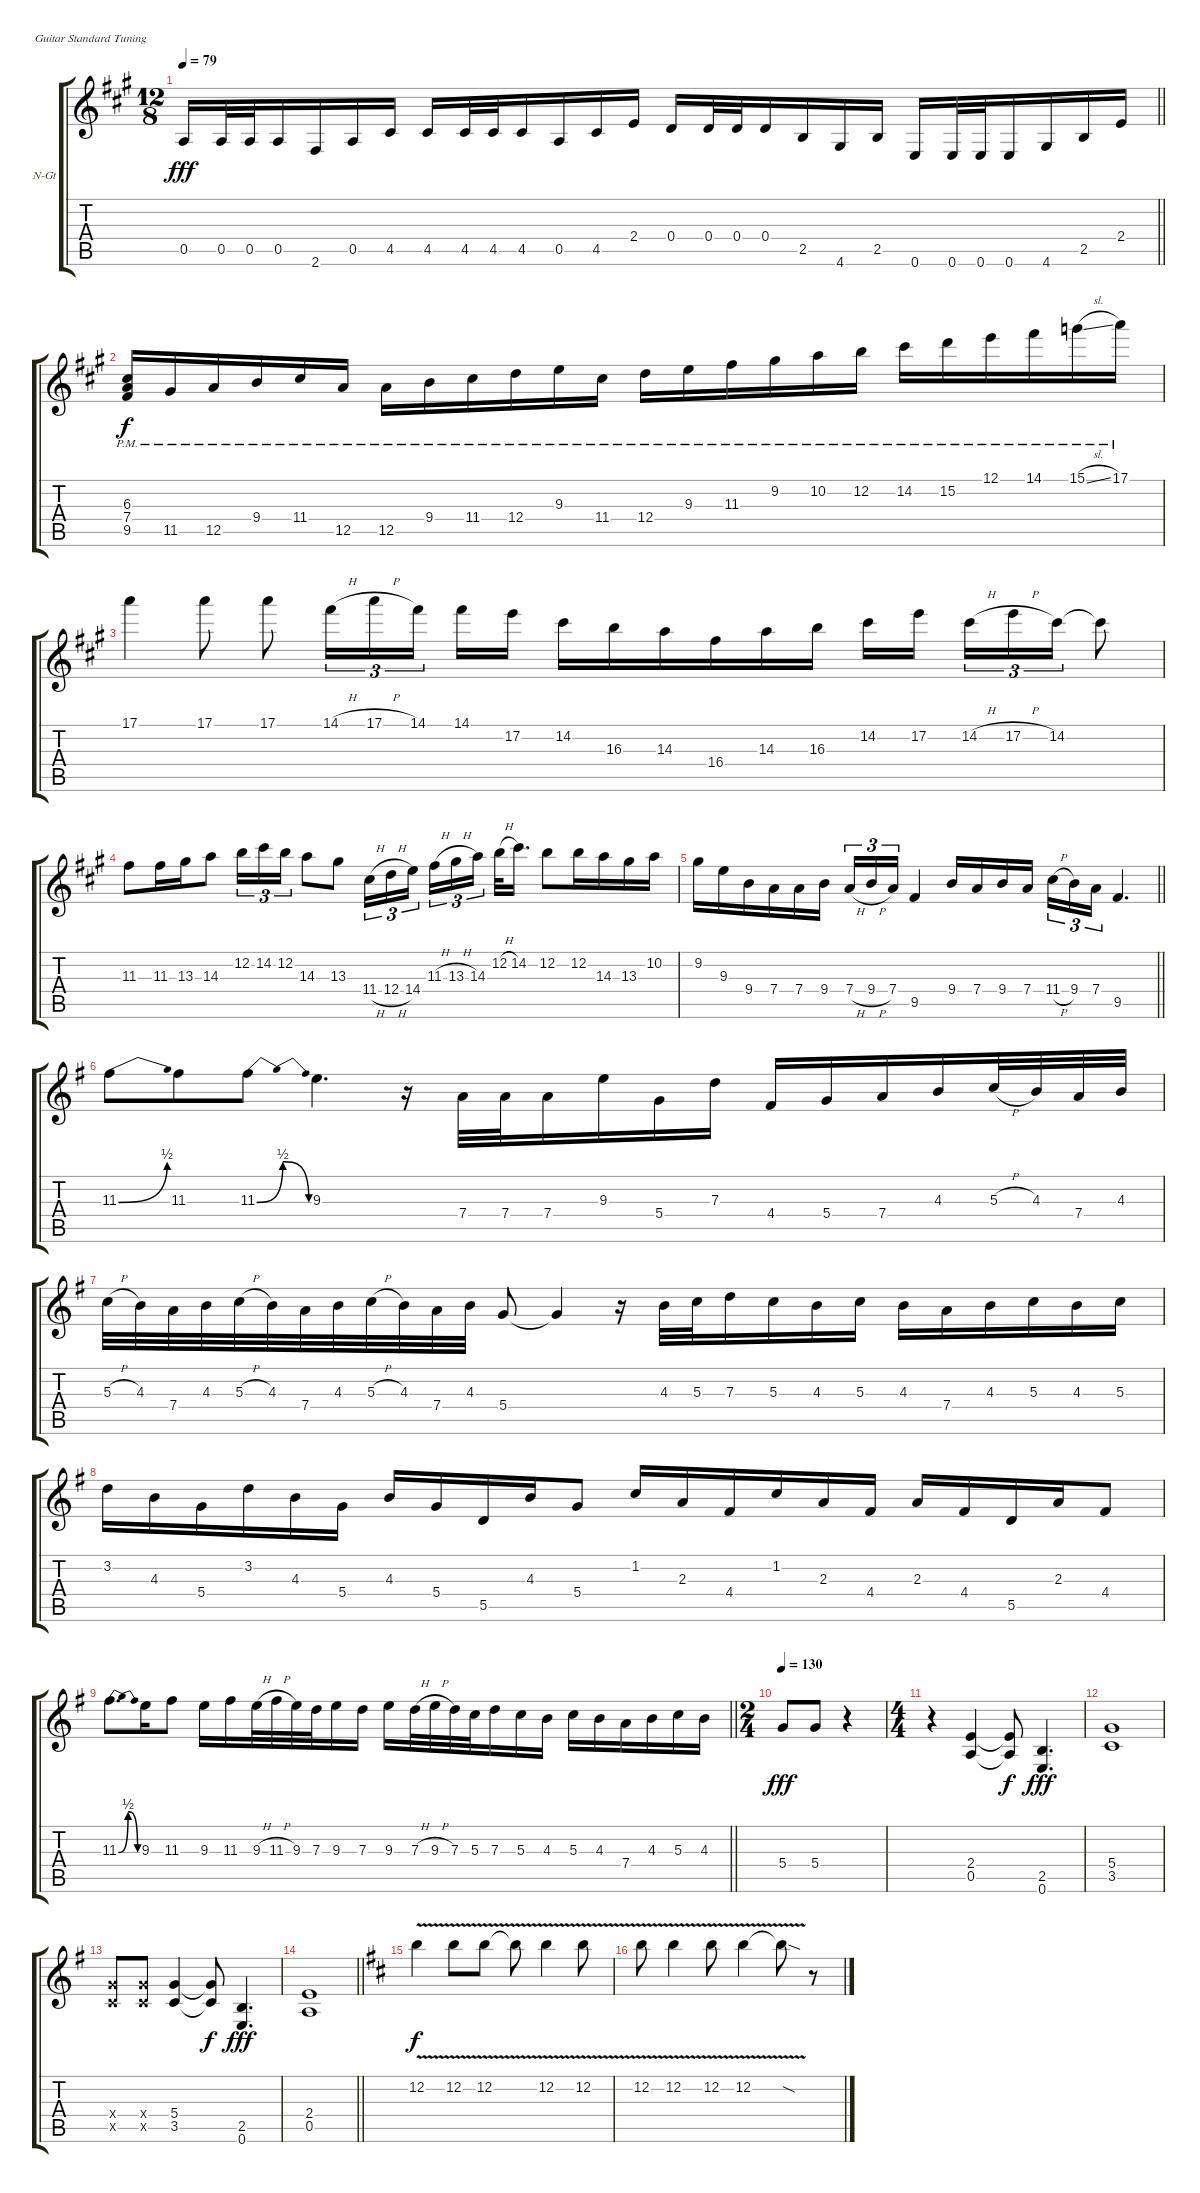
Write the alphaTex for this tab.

\bracketExtendMode groupsimilarinstruments
\firstSystemTrackNameOrientation horizontal
\otherSystemsTrackNameOrientation horizontal
\track ("Rodrigo" "N-Gt") {instrument acousticguitarnylon}
\staff {score tabs}
\tuning (E4 B3 G3 D3 A2 E2)
\ts (12 8)
\tempo 79
\clef g2
\barLineRight lightlight
\ks f#minor
0.5.16{dy fff} 0.5.32 0.5.32 0.5.16 2.6.16 0.5.16 4.5.16 4.5.16 4.5.32 4.5.32 4.5.16 0.5.16 4.5.16 2.4.16 0.4.16 0.4.32 0.4.32 0.4.16 2.5.16 4.6.16 2.5.16 0.6.16 0.6.32 0.6.32 0.6.16 4.6.16 2.5.16 2.4.16 |
(6.3 7.4 9.5{pm}).16{dy f} 11.5{pm}.16 12.5{pm}.16 9.4{pm}.16 11.4{pm}.16 12.5{pm}.16 12.5{pm}.16 9.4{pm}.16 11.4{pm}.16 12.4{pm}.16 9.3{pm}.16 11.4{pm}.16 12.4{pm}.16 9.3{pm}.16 11.3{pm}.16 9.2{pm}.16 10.2{pm}.16 12.2{pm}.16 14.2{pm}.16 15.2{pm}.16 12.1{pm}.16 14.1{pm}.16 15.1{sl pm}.16 17.1{pm}.16 |
17.1.4 17.1.8 17.1.8 14.1{h}.16{tu (3 2)} 17.1{h}.16{tu (3 2)} 14.1.16{tu (3 2)} 14.1.16 17.2.16 14.2.16 16.3.16 14.3.16 16.4.16 14.3.16 16.3.16 14.2.16 17.2.16 14.2{h}.16{tu (3 2)} 17.2{h}.16{tu (3 2)} 14.2.16{tu (3 2)} 14.2{t}.8 |
11.3.8 11.3.16 13.3.16 14.3.8 12.2.16{tu (3 2)} 14.2.16{tu (3 2)} 12.2.16{tu (3 2)} 14.3.8 13.3.8 11.4{h}.16{tu (3 2)} 12.4{h}.16{tu (3 2)} 14.4.16{tu (3 2)} 11.3{h}.16{tu (3 2)} 13.3{h}.16{tu (3 2)} 14.3.16{tu (3 2)} 12.2{h}.32 14.2.16{d} 12.2.8 12.2.16 14.3.16 13.3.16 10.2.16 |
\barLineRight lightlight
9.2.16 9.3.16 9.4.16 7.4.16 7.4.16 9.4.16 7.4{h}.16{tu (3 2)} 9.4{h}.16{tu (3 2)} 7.4.16{tu (3 2)} 9.5.4 9.4.16 7.4.16 9.4.16 7.4.16 11.4{h}.16{tu (3 2)} 9.4.16{tu (3 2)} 7.4.16{tu (3 2)} 9.5.4{d} |
\ks eminor
11.3{be (bend 0 0 60 2)}.8 11.3.8 11.3{be (bendrelease 0 0 30 2 30 2 60 0)}.8 9.3.4{d} r.16 7.4.32 7.4.32 7.4.16 9.3.16 5.4.16 7.3.16 4.4.16 5.4.16 7.4.16 4.3.16 5.3{h}.32 4.3.32 7.4.32 4.3.32 |
5.3{h}.32 4.3.32 7.4.32 4.3.32 5.3{h}.32 4.3.32 7.4.32 4.3.32 5.3{h}.32 4.3.32 7.4.32 4.3.32 5.4.8 5.4{t}.4 r.16 4.3.32 5.3.32 7.3.16 5.3.16 4.3.16 5.3.16 4.3.16 7.4.16 4.3.16 5.3.16 4.3.16 5.3.16 |
3.2.16 4.3.16 5.4.16 3.2.16 4.3.16 5.4.16 4.3.16 5.4.16 5.5.16 4.3.16 5.4.8 1.2.16 2.3.16 4.4.16 1.2.16 2.3.16 4.4.16 2.3.16 4.4.16 5.5.16 2.3.16 4.4.8 |
\barLineRight lightlight
11.3{be (bendrelease 0 0 30 2 30 2 60 0)}.8{d} 9.3.16 11.3.8 9.3.16 11.3.16 9.3{h}.32 11.3{h}.32 9.3.32 7.3.32 9.3.16 7.3.16 9.3.16 7.3{h}.32 9.3{h}.32 7.3.32 5.3.32 7.3.16 5.3.16 4.3.16 5.3.16 4.3.16 7.4.16 4.3.16 5.3.16 4.3.16 |
\ts (2 4)
\beaming (8 2 2)
\tempo 130
5.4.8{dy fff} 5.4.8 r.4 |
\ts (4 4)
\beaming (8 2 2 2 2)
r.4 (2.4 0.5).4 (2.4{t} 0.5{t}).8{dy f} (2.5 0.6).4{d dy fff} |
(5.4 3.5).1 |
(5.4{x} 3.5{x}).8 (5.4{x} 3.5{x}).8 (5.4 3.5).4 (5.4{t} 3.5{t}).8{dy f} (2.5 0.6).4{d dy fff} |
\barLineRight lightlight
(2.4 0.5).1 |
\ks bminor
12.2{v}.4{dy f} 12.2{v}.8 12.2{v}.8 12.2{v t}.8 12.2{v}.4 12.2{v}.8 |
12.2{v}.8 12.2{v}.4 12.2{v}.8 12.2{v}.4 12.2{v sod t}.8 r.8
